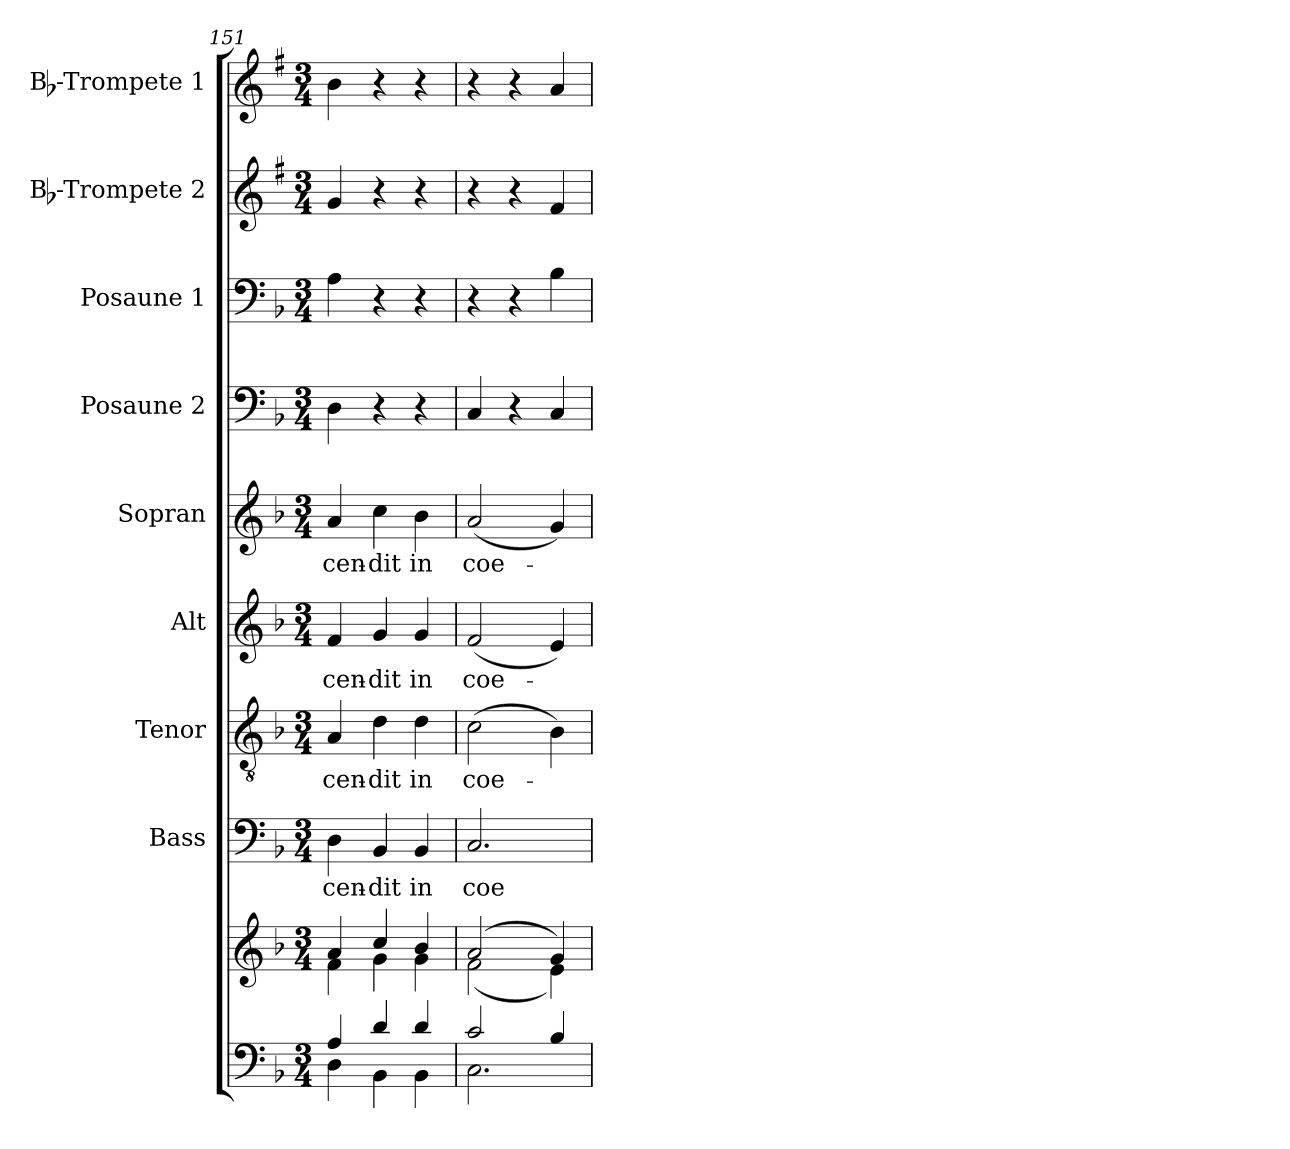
**kern	**kern	**kern	**text	**kern	**text	**kern	**text	**kern	**text	**kern	**kern	**kern	**kern
*part9	*part9	*part8	*part8	*part7	*part7	*part6	*part6	*part5	*part5	*part4	*part3	*part2	*part1
*staff10	*staff9	*staff8	*staff8	*staff7	*staff7	*staff6	*staff6	*staff5	*staff5	*staff4	*staff3	*staff2	*staff1
*	*	*I"Bass	*	*I"Tenor	*	*I"Alt	*	*I"Sopran	*	*I"Posaune 2	*I"Posaune 1	*I"Bb-Trompete 2	*I"Bb-Trompete 1
*	*	*I'B.	*	*I'T.	*	*I'A.	*	*I'S.	*	*I'Pos. 2	*I'Pos. 1	*I'Bb Trp. 2	*I'Bb Trp. 1
*clefF4	*clefG2	*clefF4	*	*clefGv2	*	*clefG2	*	*clefG2	*	*clefF4	*clefF4	*clefG2	*clefG2
*	*	*	*	*	*	*	*	*	*	*	*	*ITrd1c2	*ITrd1c2
*k[b-]	*k[b-]	*k[b-]	*	*k[b-]	*	*k[b-]	*	*k[b-]	*	*k[b-]	*k[b-]	*k[b-]	*k[b-]
*F:	*F:	*F:	*	*F:	*	*F:	*	*F:	*	*F:	*F:	*F:	*F:
*M3/4	*M3/4	*M3/4	*	*M3/4	*	*M3/4	*	*M3/4	*	*M3/4	*M3/4	*M3/4	*M3/4
=151	=151	=151	=151	=151	=151	=151	=151	=151	=151	=151	=151	=151	=151
*^	*^	*	*	*	*	*	*	*	*	*	*	*	*
!	!	!	!	!	!LO:LY:b	!	!LO:LY:b	!	!LO:LY:b	!	!LO:LY:b	!	!	!	!
4A/	4D\	4a/	4f\	4D\	-cen-	4A/	-cen-	4f/	-cen-	4a/	-cen-	4D\	4A\	4f/	4a\
!	!	!	!	!	!LO:LY:b	!	!LO:LY:b	!	!LO:LY:b	!	!LO:LY:b	!	!	!	!
4d/	4BB-\	4cc/	4g\	4BB-/	-dit	4d\	-dit	4g/	-dit	4cc\	-dit	4r	4r	4r	4r
!	!	!	!	!	!LO:LY:b	!	!LO:LY:b	!	!LO:LY:b	!	!LO:LY:b	!	!	!	!
4d/	4BB-\	4b-/	4g\	4BB-/	in	4d\	in	4g/	in	4b-\	in	4r	4r	4r	4r
=152	=152	=152	=152	=152	=152	=152	=152	=152	=152	=152	=152	=152	=152	=152	=152
!	!	!	!	!	!LO:LY:b	!	!LO:LY:b	!	!LO:LY:b	!	!LO:LY:b	!	!	!	!
2c/	2.C\	(2a/	(<2f\	2.C/	coe-	(>2c\	coe-	(<2f/	coe-	(<2a/	coe-	4C/	4r	4r	4r
.	.	.	.	.	.	.	.	.	.	.	.	4r	4r	4r	4r
4B-/	.	4g/)	4e\)	.	.	4B-\)	.	4e/)	.	4g/)	.	4C/	4B-\	4e/	4g/
*v	*v	*	*	*	*	*	*	*	*	*	*	*	*	*	*
*	*v	*v	*	*	*	*	*	*	*	*	*	*	*	*
=	=	=	=	=	=	=	=	=	=	=	=	=	=
*-	*-	*-	*-	*-	*-	*-	*-	*-	*-	*-	*-	*-	*-
